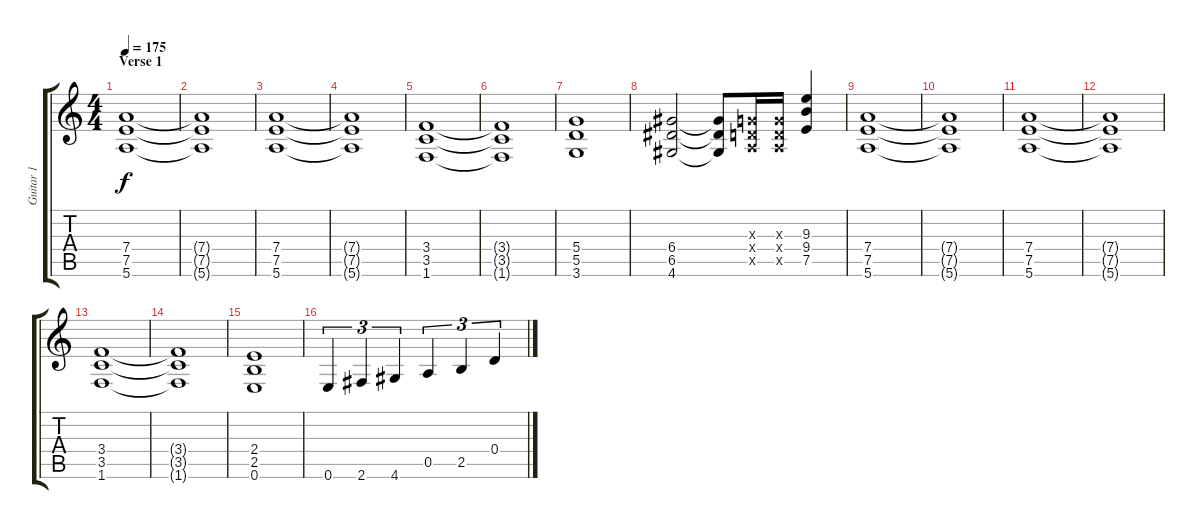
\track ("Guitar 1" "Guitar 1") {instrument distortionguitar}
\staff {score tabs}
\tuning (E4 B3 G3 D3 A2 E2) {hide}
\ts (4 4)
\section ("" "Verse 1")
\tempo 175
\clef g2
\ks c
(7.4 7.5 5.6).1{dy f} |
(7.4{t} 7.5{t} 5.6{t}).1 |
(7.4 7.5 5.6).1 |
(7.4{t} 7.5{t} 5.6{t}).1 |
(3.4 3.5 1.6).1 |
(3.4{t} 3.5{t} 1.6{t}).1 |
(5.4 5.5 3.6).1{volume 11} |
(6.4 6.5 4.6).2 (6.4{t} 6.5{t} 4.6{t}).8 (0.3{x} 0.4{x} 0.5{x}).16 (0.3{x} 0.4{x} 0.5{x}).16 (9.3 9.4 7.5).4 |
(7.4 7.5 5.6).1{volume 13} |
(7.4{t} 7.5{t} 5.6{t}).1 |
(7.4 7.5 5.6).1 |
(7.4{t} 7.5{t} 5.6{t}).1 |
(3.4 3.5 1.6).1 |
(3.4{t} 3.5{t} 1.6{t}).1 |
(2.4 2.5 0.6).1 |
0.6.4{tu (3 2)} 2.6.4{tu (3 2)} 4.6.4{tu (3 2)} 0.5.4{tu (3 2)} 2.5.4{tu (3 2)} 0.4.4{tu (3 2)}
